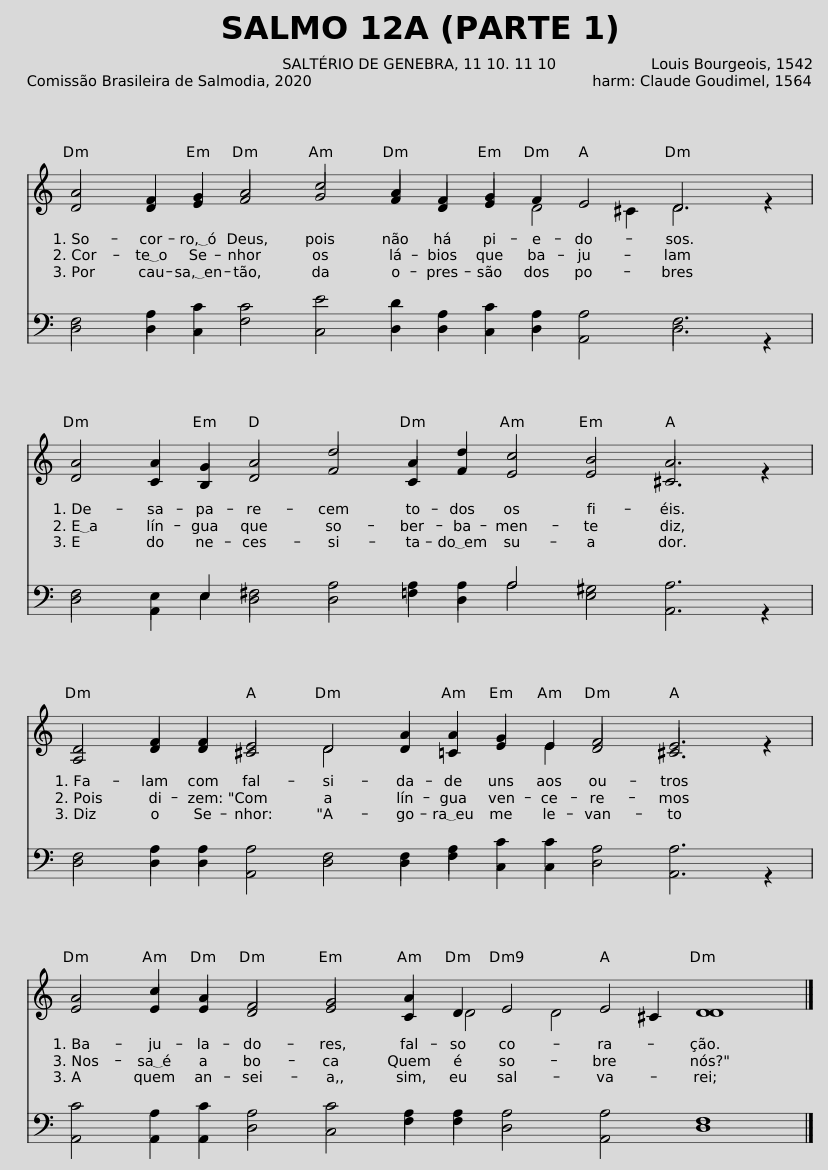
X:1
%%score { ( 1 2 ) | ( 3 4 ) }
L:1/8
M:none
I:linebreak $
K:C
V:1 treble
V:2 treble
V:3 bass
V:4 bass
V:1
 A4 F2 G2 A4 c4 A2 F2 G2 F2 E4 D6 z2 |$ A4 A2 G2 A4 d4 A2 d2 c4 B4 A6 z2 |$ D4 F2 F2 E4 D4 A2 A2 G2 E2 F4 E6 z2 |$ A4 c2 A2 F4 G4 A2 D2 E4 E4 D8 |] %4
V:2
 D4 D2 E2 F4 G4 F2 D2 E2 D4 ^C2 D6 x2 |$ D4 C2 B,2 D4 F4 C2 F2 E4 E4 ^C6 x2 |$ A,4 D2 D2 ^C4 D4 D2 =C2 E2 E2 D4 ^C6 x2 |$ E4 E2 E2 D4 E4 C2 D4 D4 ^C2 D8 |] %4
V:3
 F,4 A,2 C2 C4 E4 D2 A,2 C2 A,2 A,4 F,6 z2 |$ F,4 E,2 E,2 ^F,4 A,4 A,2 A,2 A,4 ^G,4 A,6 z2 |$ F,4 A,2 A,2 A,4 F,4 F,2 A,2 C2 C2 A,4 A,6 z2 |$ C4 A,2 C2 A,4 C4 A,2 A,2 A,4 A,4 F,8 |] %4
V:4
 D,4 D,2 C,2 F,4 C,4 D,2 D,2 C,2 D,2 A,,4 D,6 x2 |$ D,4 A,,2 E,2 D,4 D,4 =F,2 D,2 A,4 E,4 A,,6 x2 |$ D,4 D,2 D,2 A,,4 D,4 D,2 F,2 C,2 C,2 D,4 A,,6 x2 |$ A,,4 A,,2 A,,2 D,4 C,4 F,2 F,2 D,4 A,,4 D,8 |] %4
